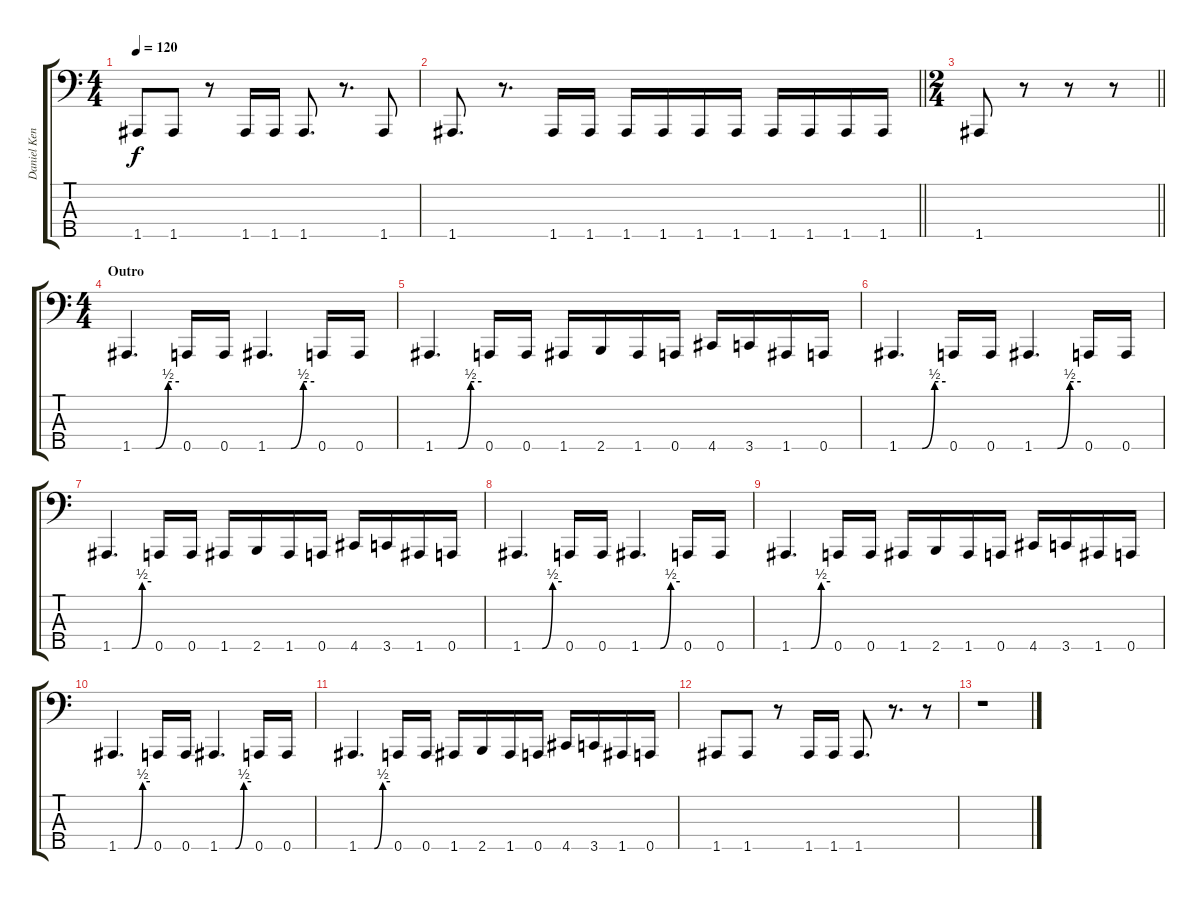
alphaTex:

\track ("Daniel Kenny - Bass" "Daniel Ken") {instrument electricbassfinger}
\staff {score tabs}
\tuning (G2 D2 A1 E1 A0) {hide}
\ts (4 4)
\tempo 120
\clef f4
\ks c
1.5.8{dy f} 1.5.8 r.8 1.5.16 1.5.16 1.5.8{d} r.8{d} 1.5.8 |
\barLineRight lightlight
1.5.8{d} r.8{d} 1.5.16 1.5.16 1.5.16 1.5.16 1.5.16 1.5.16 1.5.16 1.5.16 1.5.16 1.5.16 |
\ts (2 4)
\barLineRight lightlight
1.5.8 r.8 r.8 r.8 |
\ts (4 4)
\section ("" "Outro")
1.5{be (custom 0 0 30 0 46 2 60 2)}.4{d} 0.5.16 0.5.16 1.5{be (custom 0 0 30 0 46 2 60 2)}.4{d} 0.5.16 0.5.16 |
1.5{be (custom 0 0 30 0 46 2 60 2)}.4{d} 0.5.16 0.5.16 1.5.16 2.5.16 1.5.16 0.5.16 4.5.16 3.5.16 1.5.16 0.5.16 |
1.5{be (custom 0 0 30 0 46 2 60 2)}.4{d} 0.5.16 0.5.16 1.5{be (custom 0 0 30 0 46 2 60 2)}.4{d} 0.5.16 0.5.16 |
1.5{be (custom 0 0 30 0 46 2 60 2)}.4{d} 0.5.16 0.5.16 1.5.16 2.5.16 1.5.16 0.5.16 4.5.16 3.5.16 1.5.16 0.5.16 |
1.5{be (custom 0 0 30 0 46 2 60 2)}.4{d} 0.5.16 0.5.16 1.5{be (custom 0 0 30 0 46 2 60 2)}.4{d} 0.5.16 0.5.16 |
1.5{be (custom 0 0 30 0 46 2 60 2)}.4{d} 0.5.16 0.5.16 1.5.16 2.5.16 1.5.16 0.5.16 4.5.16 3.5.16 1.5.16 0.5.16 |
1.5{be (custom 0 0 30 0 46 2 60 2)}.4{d} 0.5.16 0.5.16 1.5{be (custom 0 0 30 0 46 2 60 2)}.4{d} 0.5.16 0.5.16 |
1.5{be (custom 0 0 30 0 46 2 60 2)}.4{d} 0.5.16 0.5.16 1.5.16 2.5.16 1.5.16 0.5.16 4.5.16 3.5.16 1.5.16 0.5.16 |
1.5.8 1.5.8 r.8 1.5.16 1.5.16 1.5.8{d} r.8{d} r.8 |
r.1
